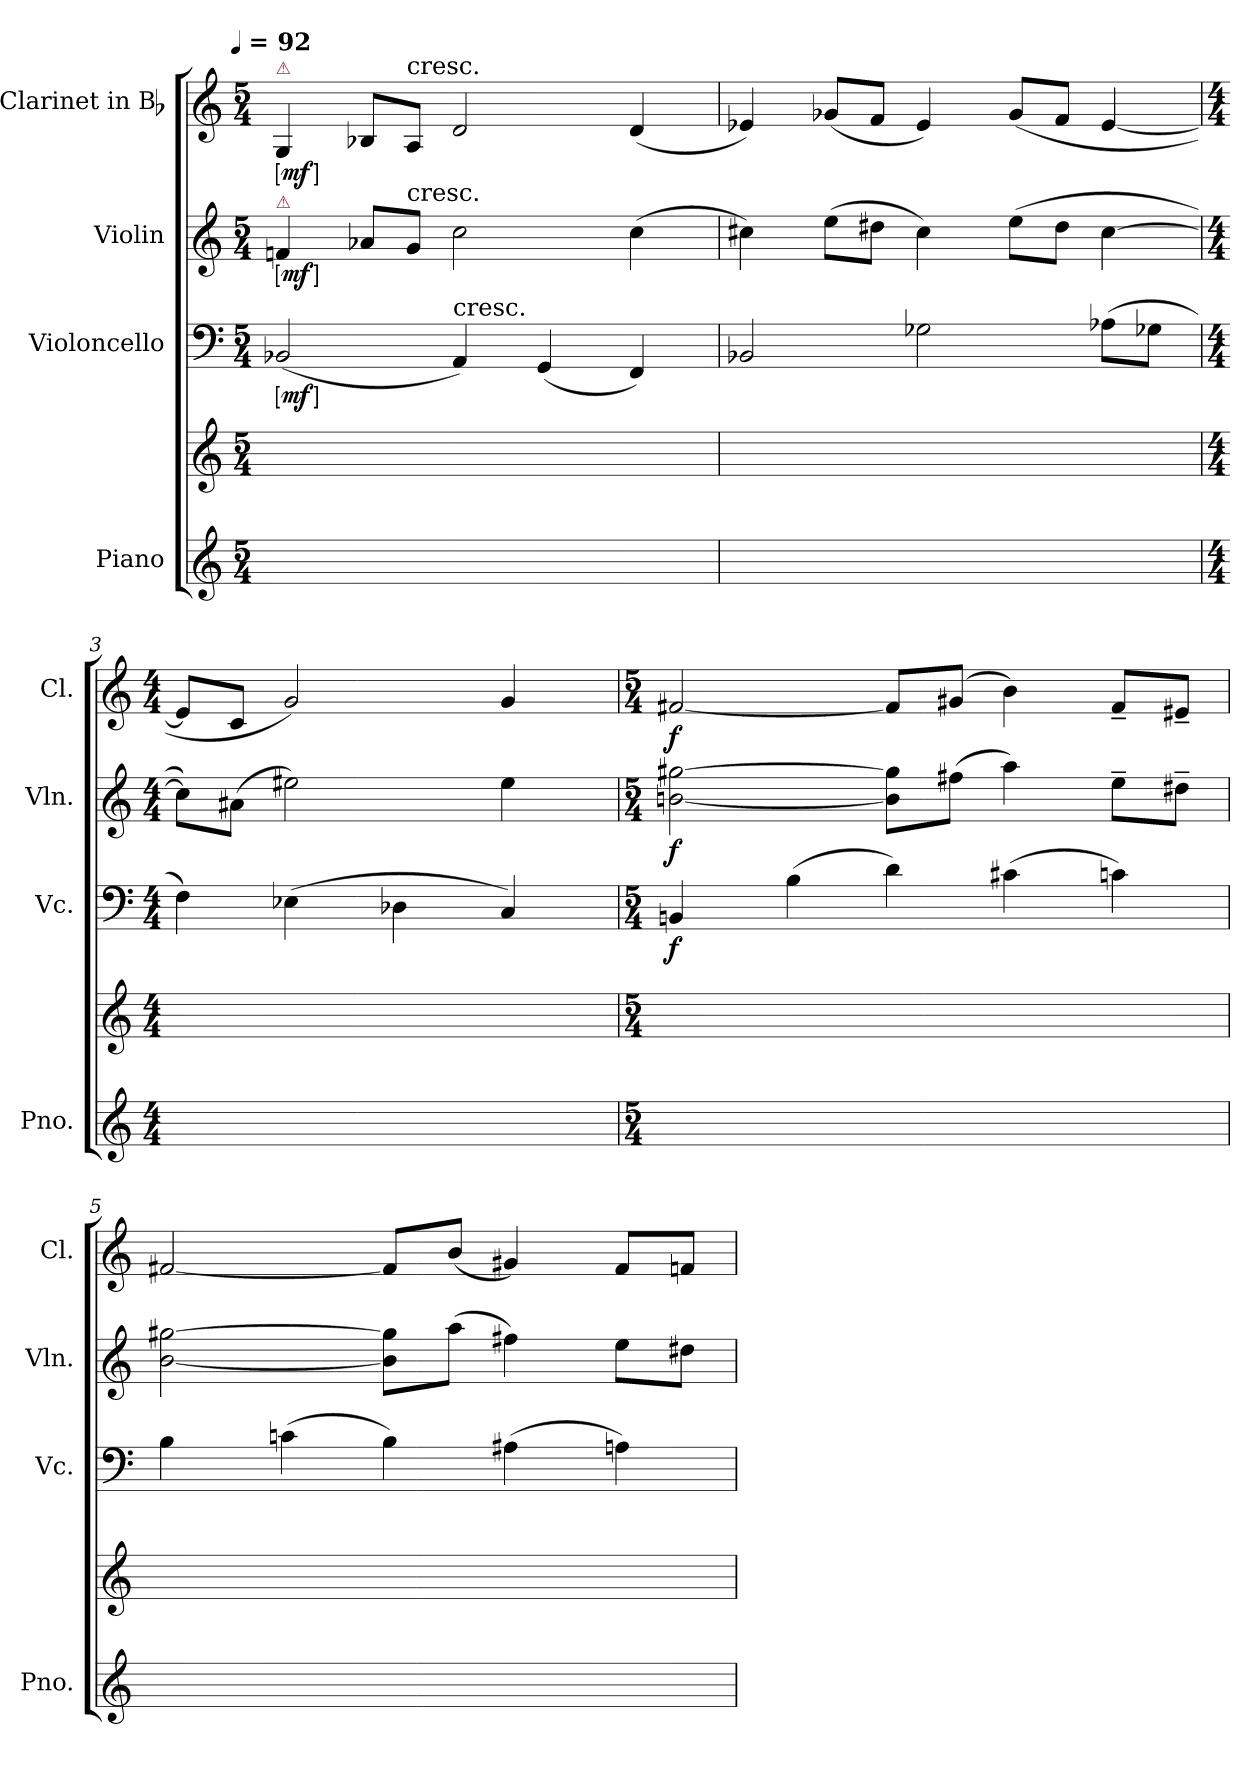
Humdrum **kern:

**kern	**kern	**kern	**dynam	**kern	**dynam	**kern	**dynam
*part4	*part4	*part3	*part3	*part2	*part2	*part1	*part1
*staff5	*staff4	*staff3	*staff3	*staff2	*staff2	*staff1	*staff1
*I"Piano	*	*I"Violoncello	*	*I"Violin	*	*I"Clarinet in Bb	*
*I'Pno.	*	*I'Vc.	*	*I'Vln.	*	*I'Cl.	*
*clefG2	*clefG2	*clefF4	*	*clefG2	*	*clefG2	*
*	*	*	*	*	*	*ITrd1c2	*
*k[]	*k[]	*k[]	*	*k[]	*	*k[b-e-]	*
!!LO:TX:omd:t=[quarter] = 92
*M5/4	*M5/4	*M5/4	*	*M5/4	*	*M5/4	*
*MM92	*MM92	*MM92	*	*MM92	*	*MM92	*
*	*8va	*	*	*	*	*	*
=1	=1	=1	=1	=1	=1	=1	=1
!	!	!	!	!	!	!LO:TX:a:color=crimson:t=⚠	!
!	!	!	!	!LO:TX:a:color=crimson:t=⚠	!	!	!
!	!	!	!LO:DY:ed=brack	!	!LO:DY:ed=brack	!	!LO:DY:ed=brack
12ryy	12ryy	(2BB-X	mf	4fn	mf	4F	mf
12ryy	12ryy	.	.	.	.	.	.
12ryy	12ryy	.	.	.	.	.	.
12ryy	12ryy	.	.	8a-XL	.	8A-XL	.
12ryy	12ryy	.	.	.	.	.	.
!	!	!	!	!	!	!LO:TX:t=cresc.	!
!	!	!	!	!LO:TX:t=cresc.	!	!	!
.	.	.	.	8gJ	.	8GJ	.
12ryy	12ryy	.	.	.	.	.	.
!	!	!LO:TX:t=cresc.	!	!	!	!	!
12ryy	12ryy	4AA)	.	2cc	.	2c	.
12ryy	12ryy	.	.	.	.	.	.
12ryy	12ryy	.	.	.	.	.	.
12ryy	12ryy	(4GG	.	.	.	.	.
12ryy	12ryy	.	.	.	.	.	.
24ryy	24ryy	.	.	.	.	.	.
24ryy	24ryy	.	.	.	.	.	.
8ryy	8ryy	4FF)	.	(4cc	.	(4c	.
24ryy	24ryy	.	.	.	.	.	.
24ryy	24ryy	.	.	.	.	.	.
24ryy	24ryy	.	.	.	.	.	.
=2	=2	=2	=2	=2	=2	=2	=2
12ryy	12ryy	2BB-X	.	4cc#X)	.	4d-X)	.
12ryy	12ryy	.	.	.	.	.	.
12ryy	12ryy	.	.	.	.	.	.
12ryy	12ryy	.	.	(8eeL	.	(8f-XL	.
12ryy	12ryy	.	.	.	.	.	.
.	.	.	.	8dd#XJ	.	8e-J	.
12ryy	12ryy	.	.	.	.	.	.
12ryy	12ryy	2G-X	.	4cc#)	.	4d-)	.
12ryy	12ryy	.	.	.	.	.	.
24ryy	24ryy	.	.	.	.	.	.
24ryy	24ryy	.	.	.	.	.	.
12ryy	12ryy	.	.	(8eeL	.	(8f-L	.
24ryy	24ryy	.	.	.	.	.	.
24ryy	24ryy	.	.	8dd#J	.	8e-J	.
12ryy	12ryy	.	.	.	.	.	.
12ryy	12ryy	(8A-XL	.	[4cc#	.	[4d-	.
12ryy	12ryy	.	.	.	.	.	.
.	.	8G-XJ	.	.	.	.	.
24ryy	24ryy	.	.	.	.	.	.
24ryy	24ryy	.	.	.	.	.	.
=3	=3	=3	=3	=3	=3	=3	=3
*M4/4	*M4/4	*M4/4	*	*M4/4	*	*M4/4	*
12ryy	12ryy	4F)	.	8cc#L])	.	8d-L]	.
24ryy	24ryy	.	.	.	.	.	.
24ryy	24ryy	.	.	(8a#XJ	.	8B-J	.
12ryy	12ryy	.	.	.	.	.	.
12ryy	12ryy	(4E-X	.	2ee#X)	.	2f)	.
24ryy	24ryy	.	.	.	.	.	.
24ryy	24ryy	.	.	.	.	.	.
12ryy	12ryy	.	.	.	.	.	.
12ryy	12ryy	4D-X	.	.	.	.	.
24ryy	24ryy	.	.	.	.	.	.
24ryy	24ryy	.	.	.	.	.	.
12ryy	12ryy	.	.	.	.	.	.
12ryy	12ryy	4C)	.	4ee#	.	4f	.
24ryy	24ryy	.	.	.	.	.	.
24ryy	24ryy	.	.	.	.	.	.
24ryy	24ryy	.	.	.	.	.	.
24ryy	24ryy	.	.	.	.	.	.
=4	=4	=4	=4	=4	=4	=4	=4
*M5/4	*M5/4	*M5/4	*	*M5/4	*	*M5/4	*
12ryy	12ryy	4BBn	f	[2bn [2gg#X	f	[2en	f
12ryy	24ryy	.	.	.	.	.	.
.	24ryy	.	.	.	.	.	.
24ryy	12ryy	.	.	.	.	.	.
24ryy	.	.	.	.	.	.	.
12ryy	12ryy	(4B	.	.	.	.	.
12ryy	12ryy	.	.	.	.	.	.
12ryy	12ryy	.	.	.	.	.	.
12ryy	24ryy	4d)	.	8b] 8gg#]L	.	8eL]	.
.	24ryy	.	.	.	.	.	.
24ryy	12ryy	.	.	.	.	.	.
24ryy	.	.	.	(8ff#XJ	.	(8f#XJ	.
12ryy	12ryy	.	.	.	.	.	.
12ryy	12ryy	(4c#X	.	4aa)	.	4a)	.
12ryy	12ryy	.	.	.	.	.	.
12ryy	24ryy	.	.	.	.	.	.
.	24ryy	.	.	.	.	.	.
24ryy	12ryy	4cn)	.	8ee~L	.	8e~L	.
24ryy	.	.	.	.	.	.	.
12ryy	12ryy	.	.	.	.	.	.
.	.	.	.	8dd#X~J	.	8d#X~J	.
12ryy	12ryy	.	.	.	.	.	.
=5	=5	=5	=5	=5	=5	=5	=5
12ryy	12ryy	4B	.	[2b [2gg#X	.	[2en	.
12ryy	24ryy	.	.	.	.	.	.
.	24ryy	.	.	.	.	.	.
24ryy	12ryy	.	.	.	.	.	.
24ryy	.	.	.	.	.	.	.
12ryy	12ryy	(4cn	.	.	.	.	.
12ryy	12ryy	.	.	.	.	.	.
12ryy	12ryy	.	.	.	.	.	.
12ryy	24ryy	4B)	.	8b] 8gg#]L	.	8eL]	.
.	24ryy	.	.	.	.	.	.
24ryy	12ryy	.	.	.	.	.	.
24ryy	.	.	.	(8aaJ	.	(8aJ	.
12ryy	12ryy	.	.	.	.	.	.
12ryy	12ryy	(4A#X	.	4ff#X)	.	4f#X)	.
12ryy	12ryy	.	.	.	.	.	.
12ryy	24ryy	.	.	.	.	.	.
.	24ryy	.	.	.	.	.	.
24ryy	12ryy	4An)	.	8eeL	.	8eL	.
24ryy	.	.	.	.	.	.	.
12ryy	12ryy	.	.	.	.	.	.
.	.	.	.	8dd#XJ	.	8e-XJ	.
*	*X8va	*	*	*	*	*	*
12ryy	12ryy	.	.	.	.	.	.
=	=	=	=	=	=	=	=
*-	*-	*-	*-	*-	*-	*-	*-
